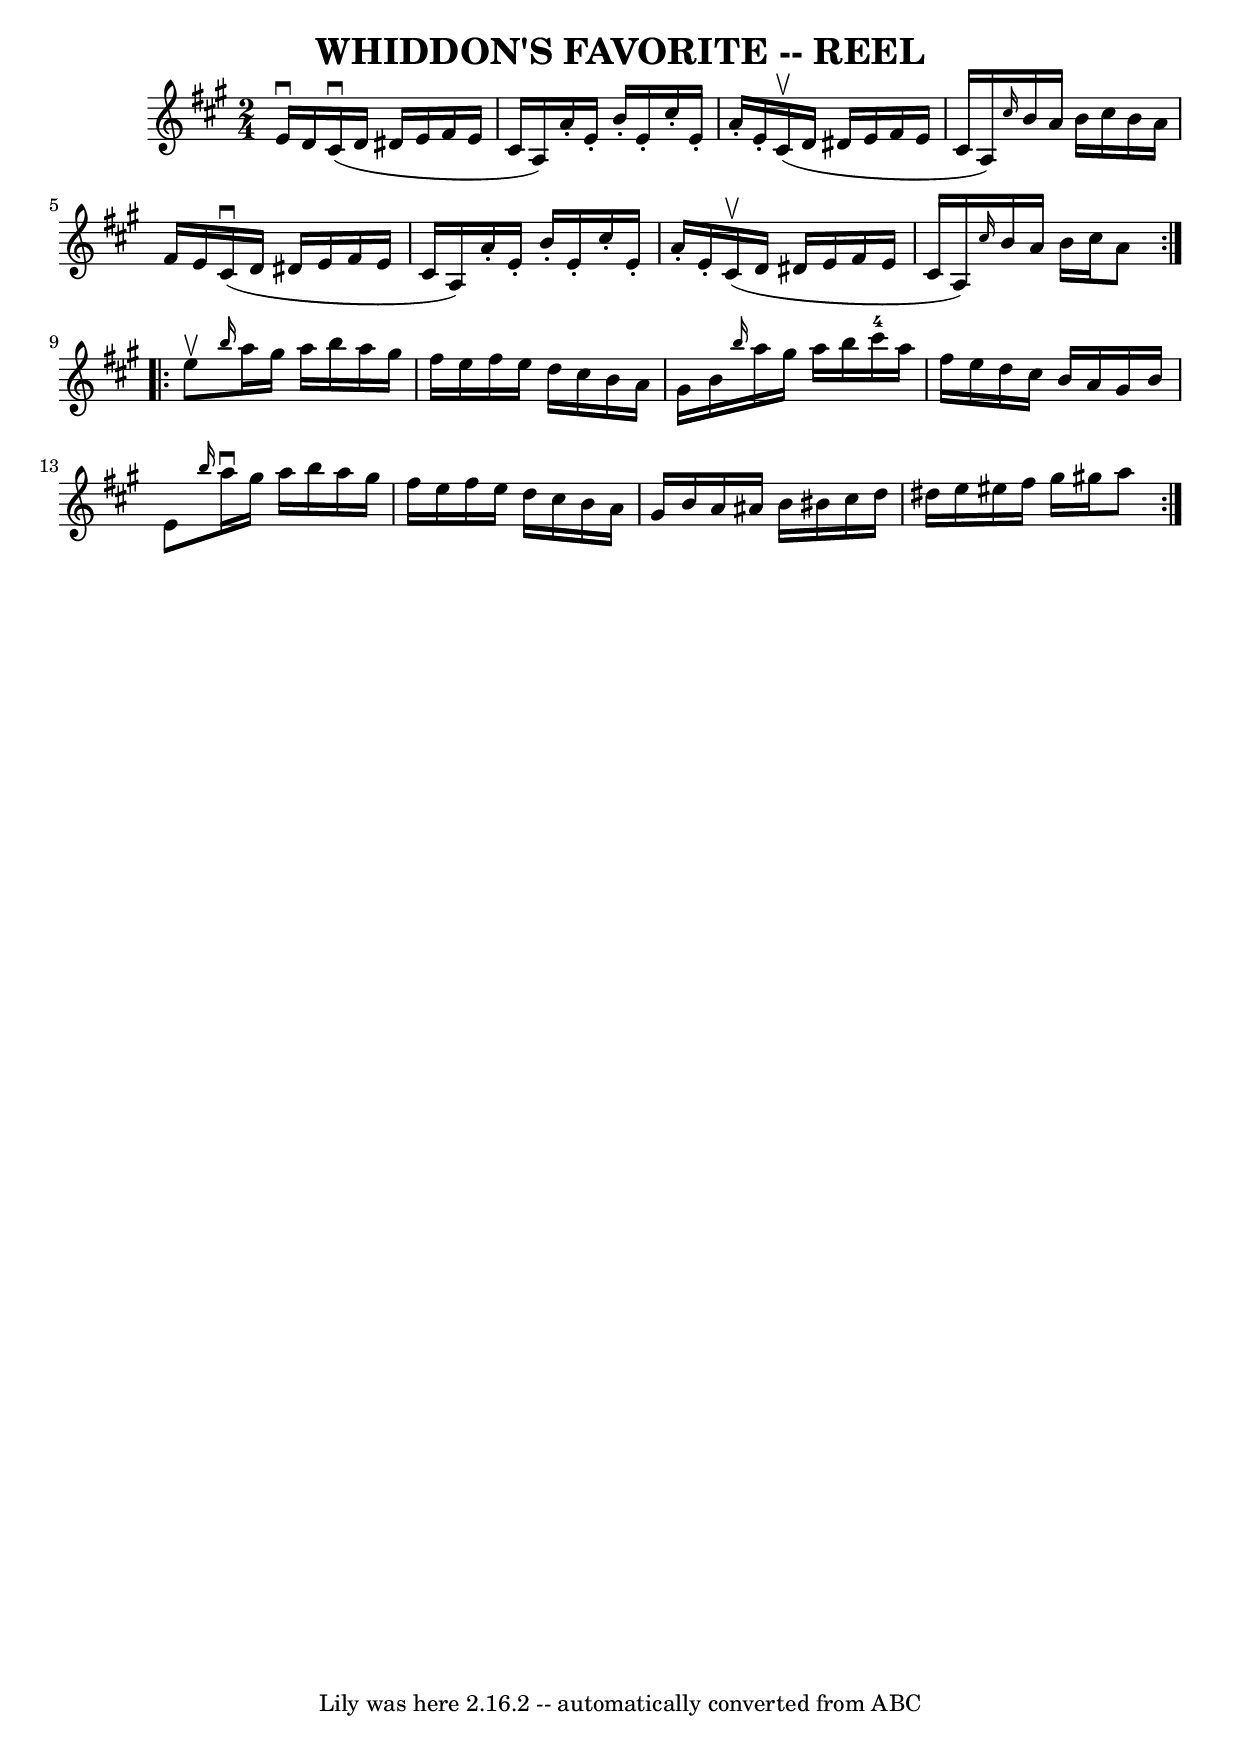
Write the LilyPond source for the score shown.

\version "2.7.40"
\include "Mammoth.ily"
\header {
	book = "Ryan's Mammoth Collection of Fiddle Tunes"
	crossRefNumber = "1"
	footnotes = ""
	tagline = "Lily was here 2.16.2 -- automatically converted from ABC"
	title = "WHIDDON'S FAVORITE -- REEL"
}
voicedefault =  {
\set Score.defaultBarType = "empty"

\repeat volta 2 {
\time 2/4 \key a \major e'16^\downbow d'16    |
 cis'16 
(^\downbow d'16 dis'16 e'16 fis'16 e'16 cis'16 a16)   
|
 a'16 -. e'16 -. b'16 -. e'16 -. cis''16 -. e'16 -. a'16 
-. e'16 -.   |
 cis'16 (^\upbow d'16 dis'16 e'16 fis'16  
 e'16 cis'16 a16)   |
 \grace { cis''16  } b'16 a'16    
b'16 cis''16 b'16 a'16 fis'16 e'16    |
 cis'16 
(^\downbow d'16 dis'16 e'16 fis'16 e'16 cis'16 a16)   
|
 a'16 -. e'16 -. b'16 -. e'16 -. cis''16 -. e'16 -. a'16 
-. e'16 -.   |
 cis'16 (^\upbow d'16 dis'16 e'16 fis'16  
 e'16 cis'16 a16)   |
 \grace { cis''16  } b'16 a'16    
b'16 cis''16 a'8    }     \repeat volta 2 { e''8^\upbow   |
     
\grace { b''16  } a''16 gis''16 a''16 b''16 a''16 gis''16   
 fis''16 e''16    |
 fis''16 e''16 d''16 cis''16 b'16    
a'16 gis'16 b'16    |
 \grace { b''16  } a''16 gis''16    
a''16 b''16 cis'''16-4 a''16 fis''16 e''16    |
   
d''16 cis''16 b'16 a'16 gis'16 b'16 e'8    |
     
\grace { b''16  } a''16^\downbow gis''16 a''16 b''16 a''16    
gis''16 fis''16 e''16    |
 fis''16 e''16 d''16 cis''16  
 b'16 a'16 gis'16 b'16    |
 a'16 ais'16 b'16 bis'16 
 cis''16 d''16 dis''16 e''16    |
 eis''16 fis''16    
gis''16 gis''!16 a''8    }   
}

\score{
    <<

	\context Staff="default"
	{
	    \voicedefault 
	}

    >>
	\layout {
	}
	\midi {}
}
